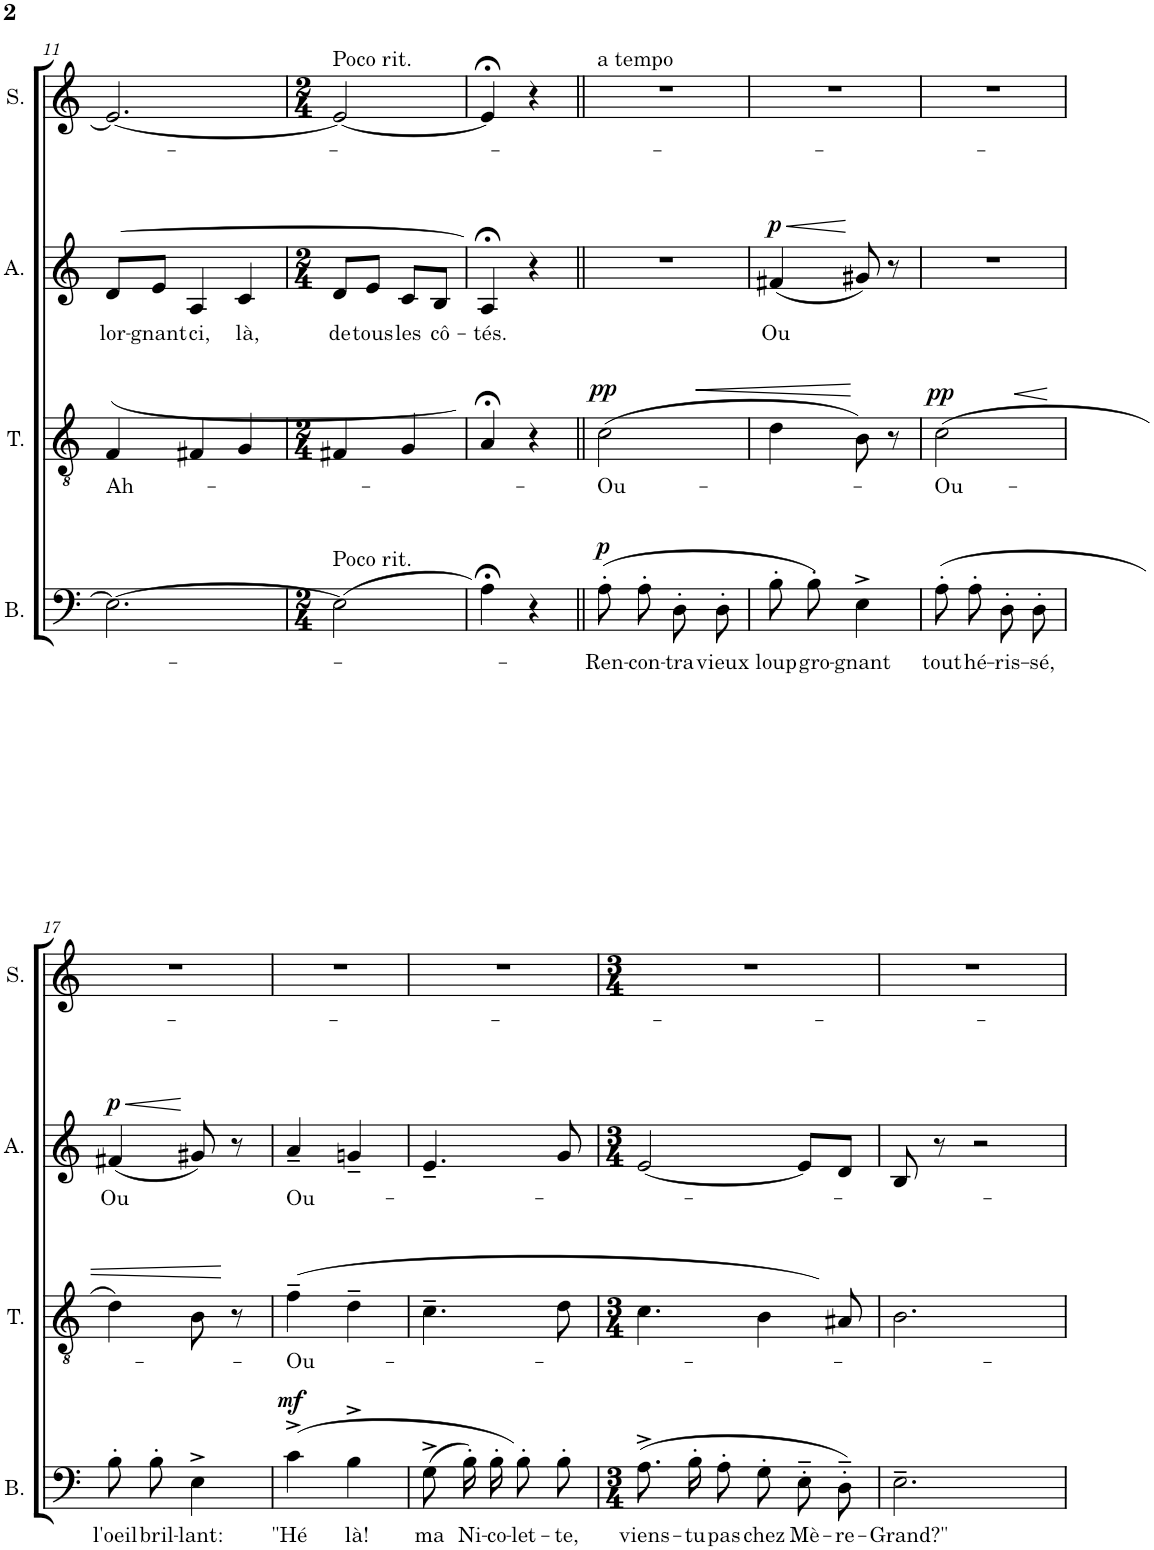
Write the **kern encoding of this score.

**kern	**text	**dynam	**kern	**text	**dynam	**kern	**text	**dynam	**kern
*part4	*part4	*part4	*part3	*part3	*part3	*part2	*part2	*part2	*part1
*staff4	*staff4	*staff4	*staff3	*staff3	*staff3	*staff2	*staff2	*staff2	*staff1
*I"Basse	*	*	*I"Ténor	*	*	*I"Alto	*	*	*I"Soprano
*I'B.	*	*	*I'T.	*	*	*I'A.	*	*	*I'S.
!!LO:PB:g=z
*clefF4	*	*	*clefGv2	*	*	*clefG2	*	*	*clefG2
*k[]	*	*	*k[]	*	*	*k[]	*	*	*k[]
*M3/4	*	*	*M3/4	*	*	*M3/4	*	*	*M3/4
=11	=11	=11	=11	=11	=11	=11	=11	=11	=11
!	!	!	!	!LO:LY:b	!	!	!LO:LY:b	!	!
2.E\_	.	.	(4F/	Ah-	.	(8d/L	lor-	.	2.e/_
!	!	!	!	!	!	!	!LO:LY:b	!	!
.	.	.	.	.	.	8e/J)	-gnant	.	.
!	!	!	!	!	!	!	!LO:LY:b	!	!
.	.	.	4F#X/	.	.	4A/	ci,	.	.
!	!	!	!	!	!	!	!LO:LY:b	!	!
.	.	.	4G/)	.	.	4c/	là,	.	.
=12	=12	=12	=12	=12	=12	=12	=12	=12	=12
*M2/4	*	*	*M2/4	*	*	*M2/4	*	*	*M2/4
!	!	!	!	!	!	!	!	!	!LO:TX:a:t=Poco rit.
!LO:TX:a:t=Poco rit.	!	!	!	!	!	!	!	!	!
!	!	!	!	!	!	!	!LO:LY:b	!	!
(2E\]	.	.	4F#X/	.	.	8d/L	de	.	2e/_
!	!	!	!	!	!	!	!LO:LY:b	!	!
.	.	.	.	.	.	8e/J	tous	.	.
!	!	!	!	!	!	!	!LO:LY:b	!	!
.	.	.	4G/	.	.	8c/L	les	.	.
!	!	!	!	!	!	!	!LO:LY:b	!	!
.	.	.	.	.	.	8B/J	cô-	.	.
=13	=13	=13	=13	=13	=13	=13	=13	=13	=13
!	!	!	!	!	!	!	!LO:LY:b	!	!
4A;<\)	.	.	4A;</	.	.	4A;</	-tés.	.	4e;</]
4r	.	.	4r	.	.	4r	.	.	4r
=14||	=14||	=14||	=14||	=14||	=14||	=14||	=14||	=14||	=14||
!	!	!	!	!	!	!	!	!	!LO:TX:a:t=a tempo
!	!LO:LY:b	!LO:DY:a	!	!LO:LY:b	!LO:HP:b	!	!	!	!
!	!	!	!	!	!LO:DY:n=1:a	!	!	!	!
(8A'\L	Ren-	p	(2c\	Ou-	< pp	2r	.	.	2r
!	!LO:LY:b	!	!	!	!	!	!	!	!
8A'\J)	-con-	.	.	.	.	.	.	.	.
!	!LO:LY:b	!	!	!	!	!	!	!	!
8D'\L	-tra	.	.	.	.	.	.	.	.
!	!LO:LY:b	!	!	!	!	!	!	!	!
8D'\J	vieux	.	.	.	.	.	.	.	.
=15	=15	=15	=15	=15	=15	=15	=15	=15	=15
!	!LO:LY:b	!	!	!	!	!	!LO:LY:b	!LO:HP:b	!
!	!	!	!	!	!	!	!	!LO:DY:n=1:a	!
8B'\L	loup	.	4d\)	.	.	(4f#X/	Ou	< p	2r
!	!LO:LY:b	!	!	!	!	!	!	!	!
8B'\J	gro-	.	.	.	.	.	.	.	.
!	!LO:LY:b	!	!	!	!	!	!	!	!
4E^\	-gnant	.	8B\	.	[	8g#X/)	.	[	.
.	.	.	8r	.	.	8r	.	.	.
=16	=16	=16	=16	=16	=16	=16	=16	=16	=16
!	!LO:LY:b	!	!	!LO:LY:b	!LO:HP:b	!	!	!	!
!	!	!	!	!	!LO:DY:n=1:a	!	!	!	!
(8A'\L	tout	.	(2c\	-Ou-	< pp	2r	.	.	2r
!	!LO:LY:b	!	!	!	!	!	!	!	!
8A'\J)	hé-	.	.	.	.	.	.	.	.
!	!LO:LY:b	!	!	!	!	!	!	!	!
8D'\L	-ris-	.	.	.	.	.	.	.	.
!	!LO:LY:b	!	!	!	!	!	!	!	!
8D'\J	-sé,	.	.	.	.	.	.	.	.
!!LO:LB:g=z
=17	=17	=17	=17	=17	=17	=17	=17	=17	=17
!	!LO:LY:b	!	!	!	!	!	!LO:LY:b	!LO:HP:b	!
!	!	!	!	!	!	!	!	!LO:DY:n=1:a	!
8B'\L	l'oeil	.	4d\)	.	.	(4f#X/	Ou	< p	2r
!	!LO:LY:b	!	!	!	!	!	!	!	!
8B'\J	bril-	.	.	.	.	.	.	.	.
!	!LO:LY:b	!	!	!	!	!	!	!	!
4E^\	-lant:	.	8B\	.	.	8g#X/)	.	[	.
.	.	.	8r	.	[	8r	.	.	.
=18	=18	=18	=18	=18	=18	=18	=18	=18	=18
!	!LO:LY:b	!LO:DY:a	!	!LO:LY:b	!	!	!LO:LY:b	!	!
(4c^\	"Hé	mf	(4f~\	Ou-	.	4a~/	Ou-	.	2r
!	!LO:LY:b	!	!	!	!	!	!	!	!
4B^\)	là!	.	4d~\)	.	.	4gn~/	.	.	.
=19	=19	=19	=19	=19	=19	=19	=19	=19	=19
!	!LO:LY:b	!	!	!	!	!	!	!	!
(8G^\L	ma	.	4.c~\	.	.	4.e~/	.	.	2r
!	!LO:LY:b	!	!	!	!	!	!	!	!
16B'\L)	Ni-	.	.	.	.	.	.	.	.
!	!LO:LY:b	!	!	!	!	!	!	!	!
16B'\JJ	-co-	.	.	.	.	.	.	.	.
!	!LO:LY:b	!	!	!	!	!	!	!	!
8B'\L	-let-	.	.	.	.	.	.	.	.
!	!LO:LY:b	!	!	!	!	!	!	!	!
8B'\J	-te,	.	8d\	.	.	8g/	.	.	.
=20	=20	=20	=20	=20	=20	=20	=20	=20	=20
*M3/4	*	*	*M3/4	*	*	*M3/4	*	*	*M3/4
!	!LO:LY:b	!	!	!	!	!	!	!	!
(8.A^\L	viens-	.	4.c\	.	.	[2e/	.	.	2.r
!	!LO:LY:b	!	!	!	!	!	!	!	!
16B'\Jk)	-tu	.	.	.	.	.	.	.	.
!	!LO:LY:b	!	!	!	!	!	!	!	!
8A'\L	pas	.	.	.	.	.	.	.	.
!	!LO:LY:b	!	!	!	!	!	!	!	!
8G'\J	chez	.	4B\	.	.	.	.	.	.
!	!LO:LY:b	!	!	!	!	!	!	!	!
8E'~\L	Mè-	.	.	.	.	8e/L]	.	.	.
!	!LO:LY:b	!	!	!	!	!	!	!	!
8D'~\J	-re-	.	8A#X/	.	.	8d/J	.	.	.
=21	=21	=21	=21	=21	=21	=21	=21	=21	=21
!	!LO:LY:b	!	!	!	!	!	!	!	!
2.E~\	-Grand?"	.	2.B\	.	.	8B/	.	.	2.r
.	.	.	.	.	.	8r	.	.	.
.	.	.	.	.	.	2r	.	.	.
=	=	=	=	=	=	=	=	=	=
*-	*-	*-	*-	*-	*-	*-	*-	*-	*-
